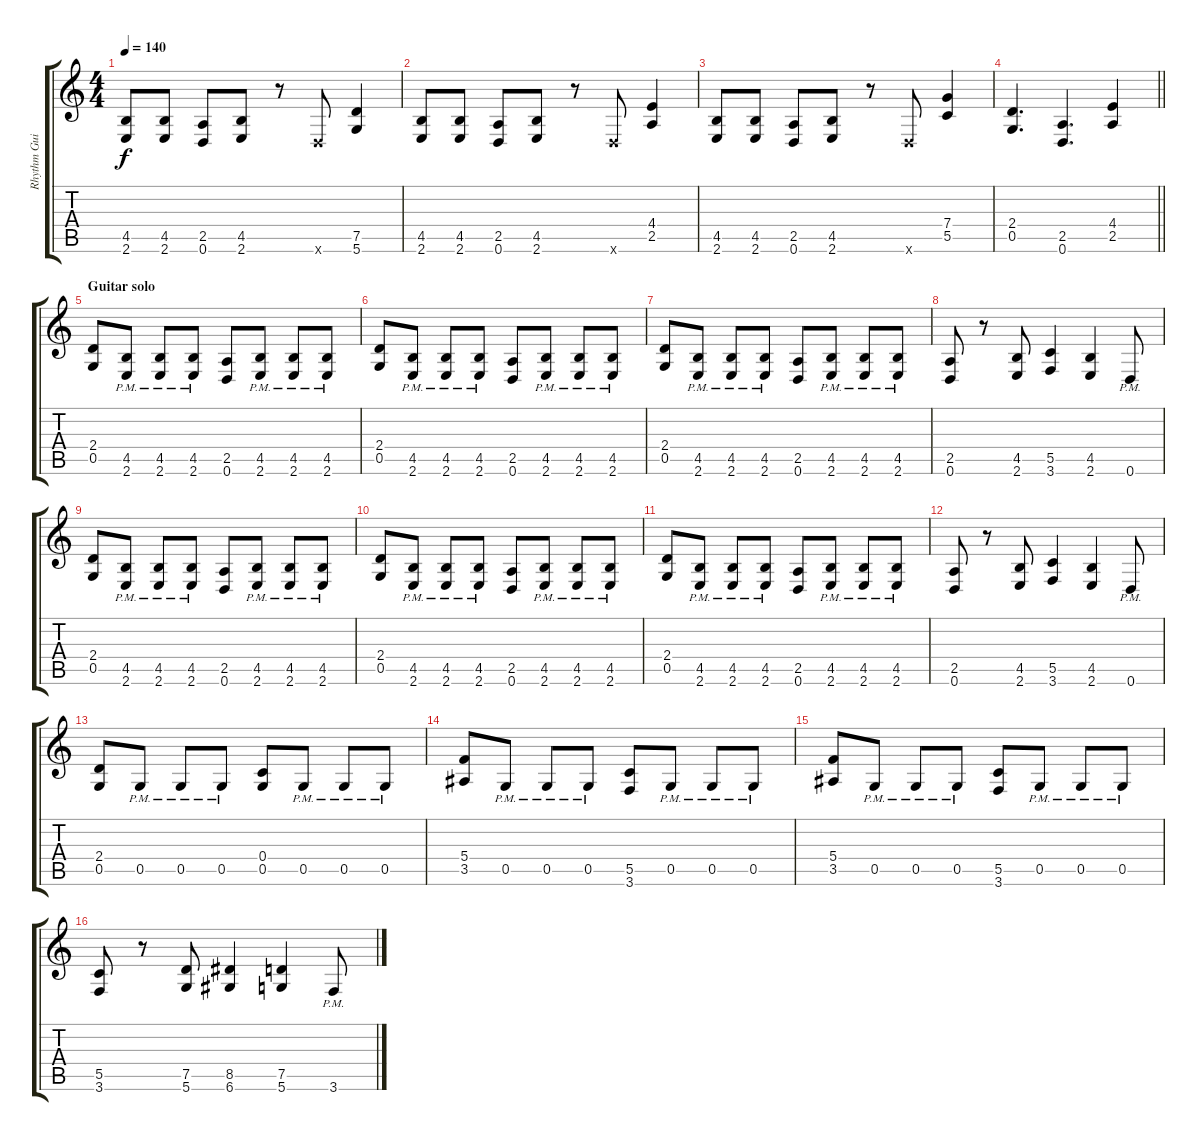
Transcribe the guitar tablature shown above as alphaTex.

\track ("Rhythm Guitar R" "Rhythm Gui") {instrument distortionguitar}
\staff {score tabs}
\tuning (D4 A3 F3 C3 G2 D2) {hide}
\ts (4 4)
\tempo 140
\clef g2
\ks c
(4.5 2.6).8{dy f} (4.5 2.6).8 (2.5 0.6).8 (4.5 2.6).8 r.8 0.6{x}.8 (7.5 5.6).4 |
(4.5 2.6).8 (4.5 2.6).8 (2.5 0.6).8 (4.5 2.6).8 r.8 0.6{x}.8 (4.4 2.5).4 |
(4.5 2.6).8 (4.5 2.6).8 (2.5 0.6).8 (4.5 2.6).8 r.8 0.6{x}.8 (7.4 5.5).4 |
\barLineRight lightlight
(2.4 0.5).4{d} (2.5 0.6).4{d} (4.4 2.5).4 |
\section ("" "Guitar solo")
(2.4 0.5).8 (4.5{pm} 2.6{pm}).8 (4.5{pm} 2.6{pm}).8 (4.5{pm} 2.6{pm}).8 (2.5 0.6).8 (4.5{pm} 2.6{pm}).8 (4.5{pm} 2.6{pm}).8 (4.5{pm} 2.6{pm}).8 |
(2.4 0.5).8 (4.5{pm} 2.6{pm}).8 (4.5{pm} 2.6{pm}).8 (4.5{pm} 2.6{pm}).8 (2.5 0.6).8 (4.5{pm} 2.6{pm}).8 (4.5{pm} 2.6{pm}).8 (4.5{pm} 2.6{pm}).8 |
(2.4 0.5).8 (4.5{pm} 2.6{pm}).8 (4.5{pm} 2.6{pm}).8 (4.5{pm} 2.6{pm}).8 (2.5 0.6).8 (4.5{pm} 2.6{pm}).8 (4.5{pm} 2.6{pm}).8 (4.5{pm} 2.6{pm}).8 |
(2.5 0.6).8 r.8 (4.5 2.6).8 (5.5 3.6).4 (4.5 2.6).4 0.6{pm}.8 |
(2.4 0.5).8 (4.5{pm} 2.6{pm}).8 (4.5{pm} 2.6{pm}).8 (4.5{pm} 2.6{pm}).8 (2.5 0.6).8 (4.5{pm} 2.6{pm}).8 (4.5{pm} 2.6{pm}).8 (4.5{pm} 2.6{pm}).8 |
(2.4 0.5).8 (4.5{pm} 2.6{pm}).8 (4.5{pm} 2.6{pm}).8 (4.5{pm} 2.6{pm}).8 (2.5 0.6).8 (4.5{pm} 2.6{pm}).8 (4.5{pm} 2.6{pm}).8 (4.5{pm} 2.6{pm}).8 |
(2.4 0.5).8 (4.5{pm} 2.6{pm}).8 (4.5{pm} 2.6{pm}).8 (4.5{pm} 2.6{pm}).8 (2.5 0.6).8 (4.5{pm} 2.6{pm}).8 (4.5{pm} 2.6{pm}).8 (4.5{pm} 2.6{pm}).8 |
(2.5 0.6).8 r.8 (4.5 2.6).8 (5.5 3.6).4 (4.5 2.6).4 0.6{pm}.8 |
(2.4 0.5).8 0.5{pm}.8 0.5{pm}.8 0.5{pm}.8 (0.4 0.5).8 0.5{pm}.8 0.5{pm}.8 0.5{pm}.8 |
(5.4 3.5).8 0.5{pm}.8 0.5{pm}.8 0.5{pm}.8 (5.5 3.6).8 0.5{pm}.8 0.5{pm}.8 0.5{pm}.8 |
(5.4 3.5).8 0.5{pm}.8 0.5{pm}.8 0.5{pm}.8 (5.5 3.6).8 0.5{pm}.8 0.5{pm}.8 0.5{pm}.8 |
(5.5 3.6).8 r.8 (7.5 5.6).8 (8.5 6.6).4 (7.5 5.6).4 3.6{pm}.8
